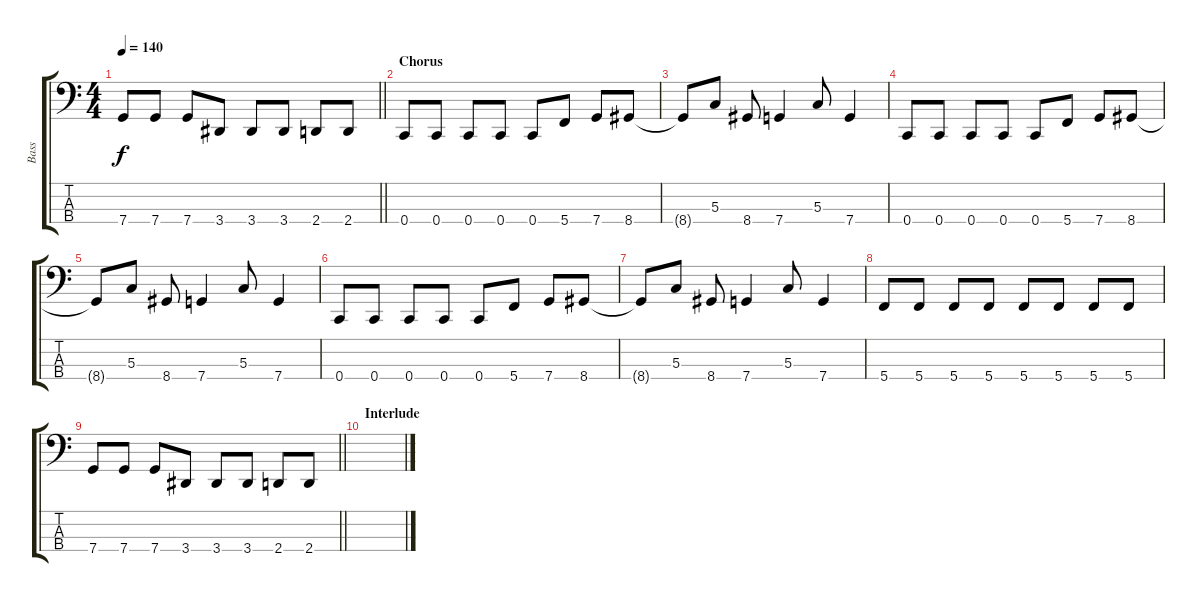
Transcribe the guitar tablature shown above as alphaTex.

\track ("Bass" "Bass") {instrument electricbasspick}
\staff {score tabs}
\tuning (F2 C2 G1 C1) {hide}
\ts (4 4)
\tempo 140
\clef f4
\barLineRight lightlight
\ks c
7.4.8{dy f} 7.4.8 7.4.8 3.4.8 3.4.8 3.4.8 2.4.8 2.4.8 |
\section ("" "Chorus")
0.4.8 0.4.8 0.4.8 0.4.8 0.4.8 5.4.8 7.4.8 8.4.8 |
8.4{t}.8 5.3.8 8.4.8 7.4.4 5.3.8 7.4.4 |
0.4.8 0.4.8 0.4.8 0.4.8 0.4.8 5.4.8 7.4.8 8.4.8 |
8.4{t}.8 5.3.8 8.4.8 7.4.4 5.3.8 7.4.4 |
0.4.8 0.4.8 0.4.8 0.4.8 0.4.8 5.4.8 7.4.8 8.4.8 |
8.4{t}.8 5.3.8 8.4.8 7.4.4 5.3.8 7.4.4 |
5.4.8 5.4.8 5.4.8 5.4.8 5.4.8 5.4.8 5.4.8 5.4.8 |
\barLineRight lightlight
7.4.8 7.4.8 7.4.8 3.4.8 3.4.8 3.4.8 2.4.8 2.4.8 |
\section ("" "Interlude")
